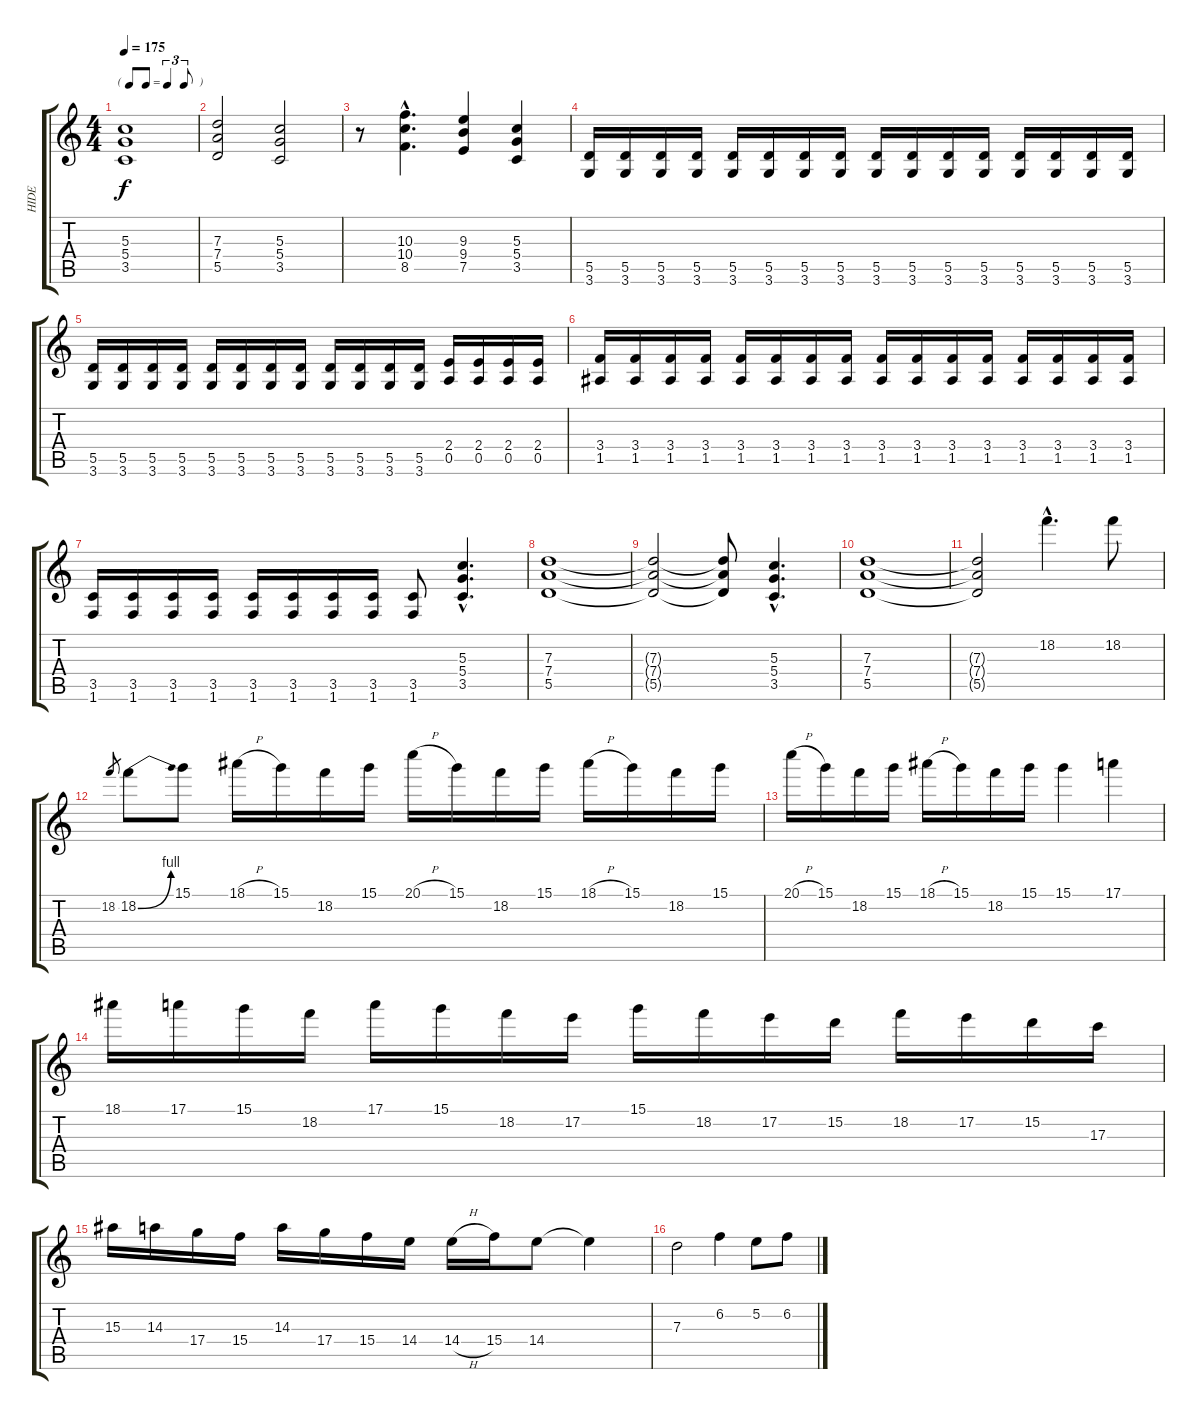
\track ("HIDE" "HIDE") {instrument distortionguitar}
\staff {score tabs}
\tuning (E4 B3 G3 D3 A2 E2) {hide}
\ts (4 4)
\tf triplet8th
\tempo 175
\clef g2
\ks c
(5.3{t} 5.4{t} 3.5{t}).1{dy f} |
(7.3 7.4 5.5).2 (5.3 5.4 3.5).2 |
r.8 (10.3{hac} 10.4{hac} 8.5{hac}).4{d} (9.3 9.4 7.5).4 (5.3 5.4 3.5).4 |
(5.5 3.6).16 (5.5 3.6).16 (5.5 3.6).16 (5.5 3.6).16 (5.5 3.6).16 (5.5 3.6).16 (5.5 3.6).16 (5.5 3.6).16 (5.5 3.6).16 (5.5 3.6).16 (5.5 3.6).16 (5.5 3.6).16 (5.5 3.6).16 (5.5 3.6).16 (5.5 3.6).16 (5.5 3.6).16 |
(5.5 3.6).16 (5.5 3.6).16 (5.5 3.6).16 (5.5 3.6).16 (5.5 3.6).16 (5.5 3.6).16 (5.5 3.6).16 (5.5 3.6).16 (5.5 3.6).16 (5.5 3.6).16 (5.5 3.6).16 (5.5 3.6).16 (2.4 0.5).16 (2.4 0.5).16 (2.4 0.5).16 (2.4 0.5).16 |
(3.4 1.5).16 (3.4 1.5).16 (3.4 1.5).16 (3.4 1.5).16 (3.4 1.5).16 (3.4 1.5).16 (3.4 1.5).16 (3.4 1.5).16 (3.4 1.5).16 (3.4 1.5).16 (3.4 1.5).16 (3.4 1.5).16 (3.4 1.5).16 (3.4 1.5).16 (3.4 1.5).16 (3.4 1.5).16 |
(3.5 1.6).16 (3.5 1.6).16 (3.5 1.6).16 (3.5 1.6).16 (3.5 1.6).16 (3.5 1.6).16 (3.5 1.6).16 (3.5 1.6).16 (3.5 1.6).8 (5.3{hac} 5.4{hac} 3.5{hac}).4{d} |
(7.3 7.4 5.5).1 |
(7.3{t} 7.4{t} 5.5{t}).2 (7.3{t} 7.4{t} 5.5{t}).8 (5.3{hac} 5.4{hac} 3.5{hac}).4{d} |
(7.3 7.4 5.5).1 |
(7.3{t} 7.4{t} 5.5{t}).2 18.2{hac}.4{d volume 16} 18.2.8 |
18.2.8{gr} 18.2{be (bend 0 0 60 4)}.8 15.1.8 18.1{h}.16 15.1.16 18.2.16 15.1.16 20.1{h}.16 15.1.16 18.2.16 15.1.16 18.1{h}.16 15.1.16 18.2.16 15.1.16 |
20.1{h}.16 15.1.16 18.2.16 15.1.16 18.1{h}.16 15.1.16 18.2.16 15.1.16 15.1.4 17.1.4 |
18.1.16 17.1.16 15.1.16 18.2.16 17.1.16 15.1.16 18.2.16 17.2.16 15.1.16 18.2.16 17.2.16 15.2.16 18.2.16 17.2.16 15.2.16 17.3.16 |
15.3.16 14.3.16 17.4.16 15.4.16 14.3.16 17.4.16 15.4.16 14.4.16 14.4{h}.16 15.4.16 14.4.8 14.4{t}.4 |
7.3.2 6.2.4 5.2.8 6.2.8
